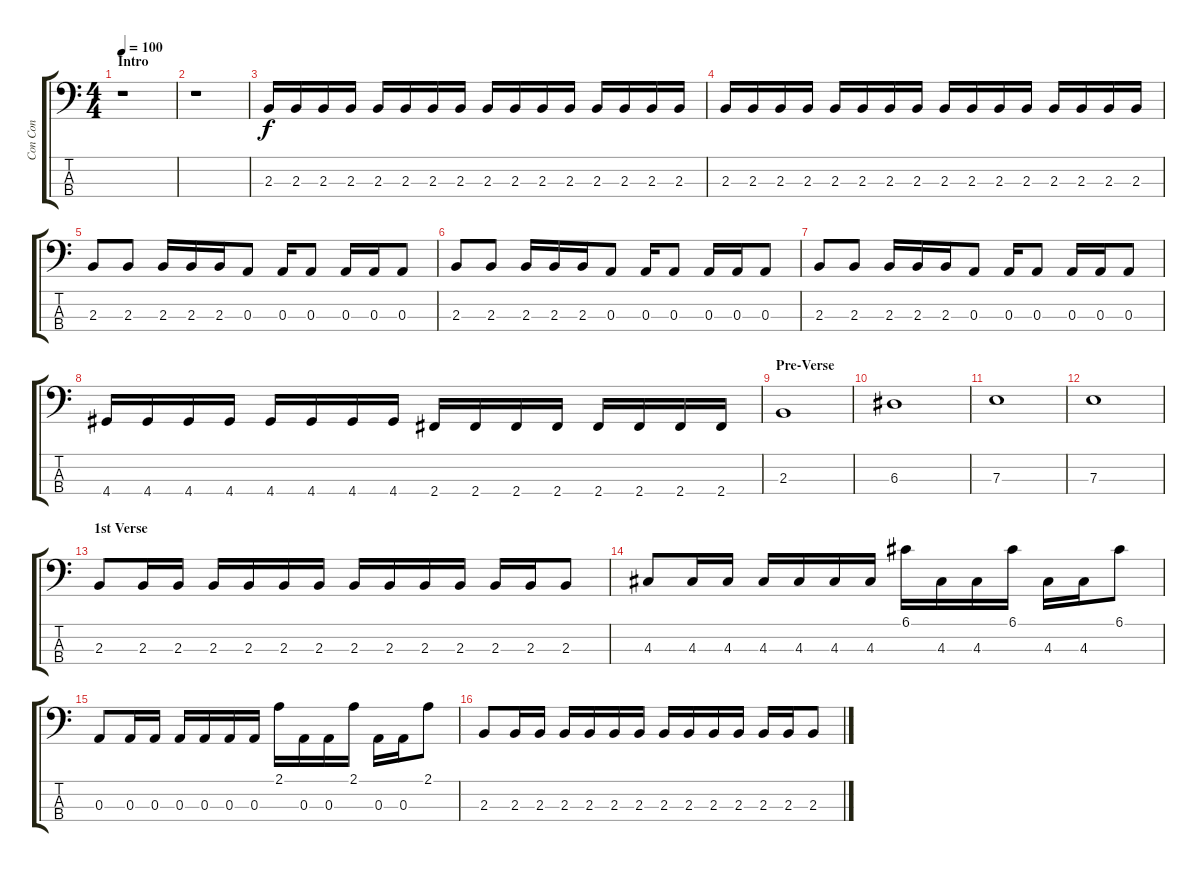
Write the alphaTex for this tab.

\track ("Con Con" "Con Con") {instrument electricbasspick}
\staff {score tabs}
\tuning (G2 D2 A1 E1) {hide}
\ts (4 4)
\section ("" "Intro")
\tempo 100
\clef f4
\ks c
r.1{dy f instrument electricbasspick} |
r.1 |
2.3.16 2.3.16 2.3.16 2.3.16 2.3.16 2.3.16 2.3.16 2.3.16 2.3.16 2.3.16 2.3.16 2.3.16 2.3.16 2.3.16 2.3.16 2.3.16 |
2.3.16 2.3.16 2.3.16 2.3.16 2.3.16 2.3.16 2.3.16 2.3.16 2.3.16 2.3.16 2.3.16 2.3.16 2.3.16 2.3.16 2.3.16 2.3.16 |
2.3.8 2.3.8 2.3.16 2.3.16 2.3.16 0.3.8 0.3.16 0.3.8 0.3.16 0.3.16 0.3.8 |
2.3.8 2.3.8 2.3.16 2.3.16 2.3.16 0.3.8 0.3.16 0.3.8 0.3.16 0.3.16 0.3.8 |
2.3.8 2.3.8 2.3.16 2.3.16 2.3.16 0.3.8 0.3.16 0.3.8 0.3.16 0.3.16 0.3.8 |
4.4.16 4.4.16 4.4.16 4.4.16 4.4.16 4.4.16 4.4.16 4.4.16 2.4.16 2.4.16 2.4.16 2.4.16 2.4.16 2.4.16 2.4.16 2.4.16 |
\section ("" "Pre-Verse")
2.3.1 |
6.3.1 |
7.3.1 |
7.3.1 |
\section ("" "1st Verse")
2.3.8 2.3.16 2.3.16 2.3.16 2.3.16 2.3.16 2.3.16 2.3.16 2.3.16 2.3.16 2.3.16 2.3.16 2.3.16 2.3.8 |
4.3.8 4.3.16 4.3.16 4.3.16 4.3.16 4.3.16 4.3.16 6.1.16 4.3.16 4.3.16 6.1.16 4.3.16 4.3.16 6.1.8 |
0.3.8 0.3.16 0.3.16 0.3.16 0.3.16 0.3.16 0.3.16 2.1.16 0.3.16 0.3.16 2.1.16 0.3.16 0.3.16 2.1.8 |
2.3.8 2.3.16 2.3.16 2.3.16 2.3.16 2.3.16 2.3.16 2.3.16 2.3.16 2.3.16 2.3.16 2.3.16 2.3.16 2.3.8
